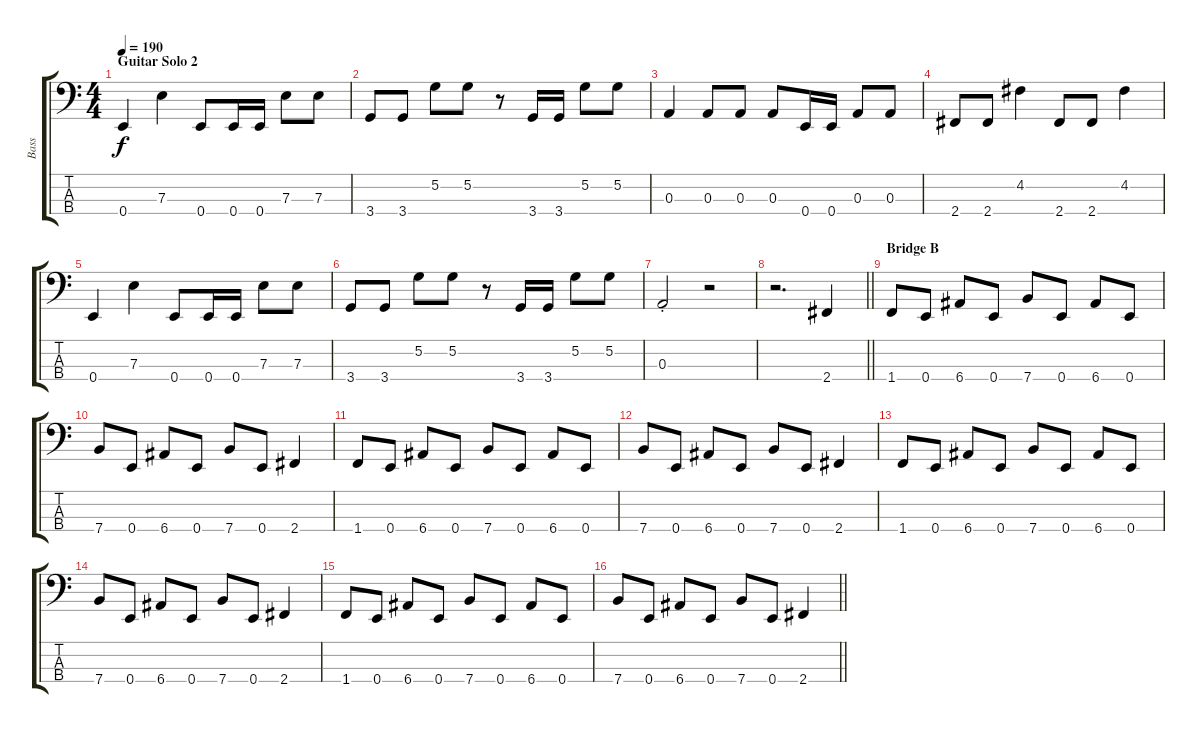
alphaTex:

\track ("Bass" "Bass") {instrument electricbassfinger}
\staff {score tabs}
\tuning (G2 D2 A1 E1) {hide}
\ts (4 4)
\section ("" "Guitar Solo 2")
\tempo 190
\clef f4
\ks c
0.4.4{dy f} 7.3.4 0.4.8 0.4.16 0.4.16 7.3.8 7.3.8 |
3.4.8 3.4.8 5.2.8 5.2.8 r.8 3.4.16 3.4.16 5.2.8 5.2.8 |
0.3.4 0.3.8 0.3.8 0.3.8 0.4.16 0.4.16 0.3.8 0.3.8 |
2.4.8 2.4.8 4.2.4 2.4.8 2.4.8 4.2.4 |
0.4.4 7.3.4 0.4.8 0.4.16 0.4.16 7.3.8 7.3.8 |
3.4.8 3.4.8 5.2.8 5.2.8 r.8 3.4.16 3.4.16 5.2.8 5.2.8 |
0.3{st}.2 r.2 |
\barLineRight lightlight
r.2{d} 2.4.4 |
\section ("" "Bridge B")
1.4.8 0.4.8 6.4.8 0.4.8 7.4.8 0.4.8 6.4.8 0.4.8 |
7.4.8 0.4.8 6.4.8 0.4.8 7.4.8 0.4.8 2.4.4 |
1.4.8 0.4.8 6.4.8 0.4.8 7.4.8 0.4.8 6.4.8 0.4.8 |
7.4.8 0.4.8 6.4.8 0.4.8 7.4.8 0.4.8 2.4.4 |
1.4.8 0.4.8 6.4.8 0.4.8 7.4.8 0.4.8 6.4.8 0.4.8 |
7.4.8 0.4.8 6.4.8 0.4.8 7.4.8 0.4.8 2.4.4 |
1.4.8 0.4.8 6.4.8 0.4.8 7.4.8 0.4.8 6.4.8 0.4.8 |
\barLineRight lightlight
7.4.8 0.4.8 6.4.8 0.4.8 7.4.8 0.4.8 2.4.4
